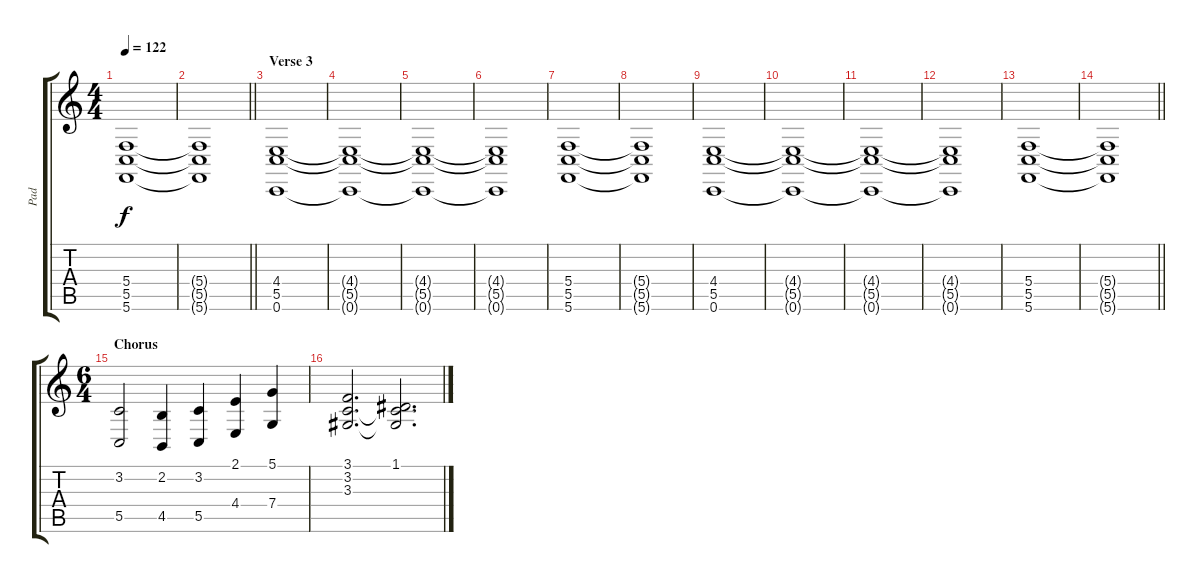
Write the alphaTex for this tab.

\track ("Pad" "Pad") {instrument pad8sweep}
\staff {score tabs}
\tuning (D4 A3 F3 C3 G2 C2) {hide}
\ts (4 4)
\tempo 122
\clef g2
\ks c
(5.4 5.5 5.6).1{dy f} |
\barLineRight lightlight
(5.4{t} 5.5{t} 5.6{t}).1 |
\section ("" "Verse 3")
(4.4 5.5 0.6).1 |
(4.4{t} 5.5{t} 0.6{t}).1 |
(4.4{t} 5.5{t} 0.6{t}).1 |
(4.4{t} 5.5{t} 0.6{t}).1 |
(5.4 5.5 5.6).1 |
(5.4{t} 5.5{t} 5.6{t}).1 |
(4.4 5.5 0.6).1 |
(4.4{t} 5.5{t} 0.6{t}).1 |
(4.4{t} 5.5{t} 0.6{t}).1 |
(4.4{t} 5.5{t} 0.6{t}).1 |
(5.4 5.5 5.6).1 |
\barLineRight lightlight
(5.4{t} 5.5{t} 5.6{t}).1 |
\ts (6 4)
\section ("" "Chorus")
(3.2 5.5).2 (2.2 4.5).4 (3.2 5.5).4 (2.1 4.4).4 (5.1 7.4).4 |
(3.1 3.2 3.3).2{d} (1.1 3.2{t} 3.3{t}).2{d}
